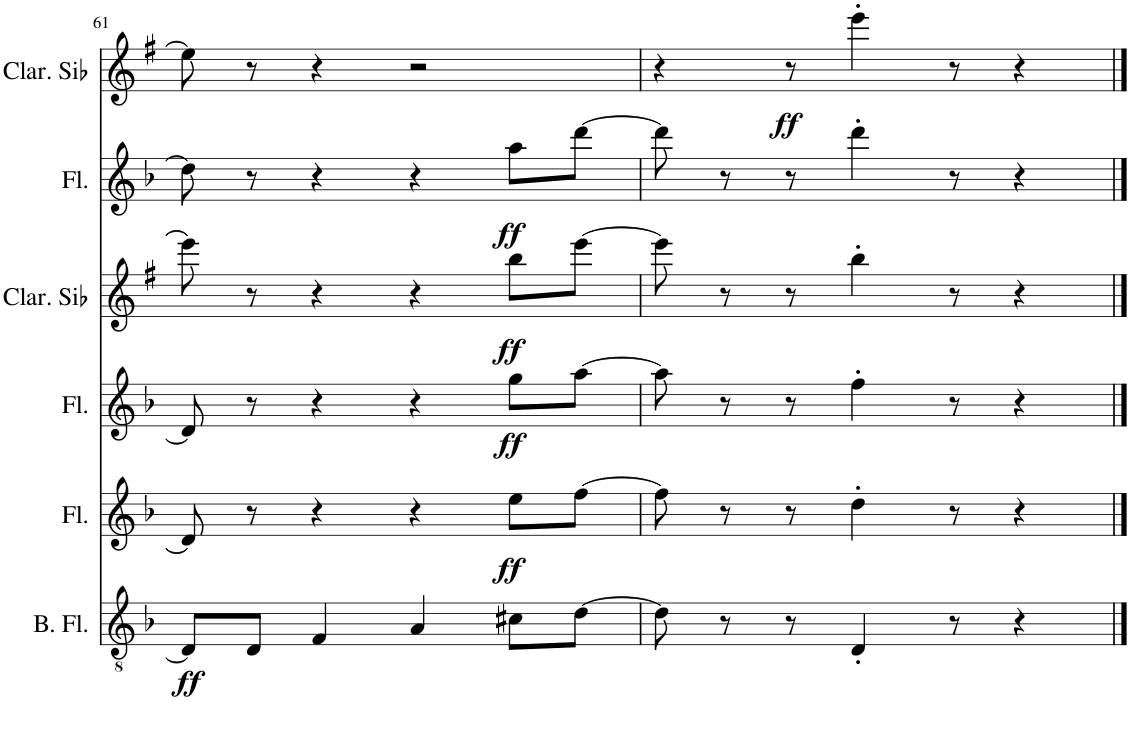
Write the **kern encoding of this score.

**kern	**dynam	**kern	**dynam	**kern	**dynam	**kern	**dynam	**kern	**dynam	**kern	**dynam
*part6	*part6	*part5	*part5	*part4	*part4	*part3	*part3	*part2	*part2	*part1	*part1
*staff6	*staff6	*staff5	*staff5	*staff4	*staff4	*staff3	*staff3	*staff2	*staff2	*staff1	*staff1
*I"Bass Flute	*	*I"Flute	*	*I"Flute	*	*I"Clarinette en Sib	*	*I"Flute	*	*I"Clarinette en Sib	*
*I'B. Fl.	*	*I'Fl.	*	*I'Fl.	*	*I'Clar. Sib	*	*I'Fl.	*	*I'Clar. Sib	*
!!LO:PB:g=z
*clefGv2	*	*clefG2	*	*clefG2	*	*clefG2	*	*clefG2	*	*clefG2	*
*	*	*	*	*	*	*Trd1c2	*	*	*	*Trd1c2	*
*k[b-]	*	*k[b-]	*	*k[b-]	*	*k[f#]	*	*k[b-]	*	*k[f#]	*
*M4/4	*	*M4/4	*	*M4/4	*	*M4/4	*	*M4/4	*	*M4/4	*
=61	=61	=61	=61	=61	=61	=61	=61	=61	=61	=61	=61
!	!LO:DY:b	!	!	!	!	!	!	!	!	!	!
8D/L]	ff	8d/]	.	8d/]	.	8eee\]	.	8dd\]	.	8ee\]	.
8D/J	.	8r	.	8r	.	8r	.	8r	.	8r	.
4F/	.	4r	.	4r	.	4r	.	4r	.	4r	.
4A/	.	4r	.	4r	.	4r	.	4r	.	2r	.
!	!	!	!LO:DY:b	!	!LO:DY:b	!	!LO:DY:b	!	!LO:DY:b	!	!
8c#X\L	.	8ee\L	ff	8gg\L	ff	8bb\L	ff	8aa\L	ff	.	.
[8d\J	.	[8ff\J	.	[8aa\J	.	[8eee\J	.	[8ddd\J	.	.	.
=62	=62	=62	=62	=62	=62	=62	=62	=62	=62	=62	=62
8d\]	.	8ff\]	.	8aa\]	.	8eee\]	.	8ddd\]	.	4r	.
8r	.	8r	.	8r	.	8r	.	8r	.	.	.
!	!	!	!	!	!	!	!	!	!	!	!LO:DY:b
8r	.	8r	.	8r	.	8r	.	8r	.	8r	ff
4D'/	.	4dd'\	.	4ff'\	.	4bb'\	.	4ddd'\	.	4eee'\	.
8r	.	8r	.	8r	.	8r	.	8r	.	8r	.
4r	.	4r	.	4r	.	4r	.	4r	.	4r	.
==	==	==	==	==	==	==	==	==	==	==	==
*-	*-	*-	*-	*-	*-	*-	*-	*-	*-	*-	*-
